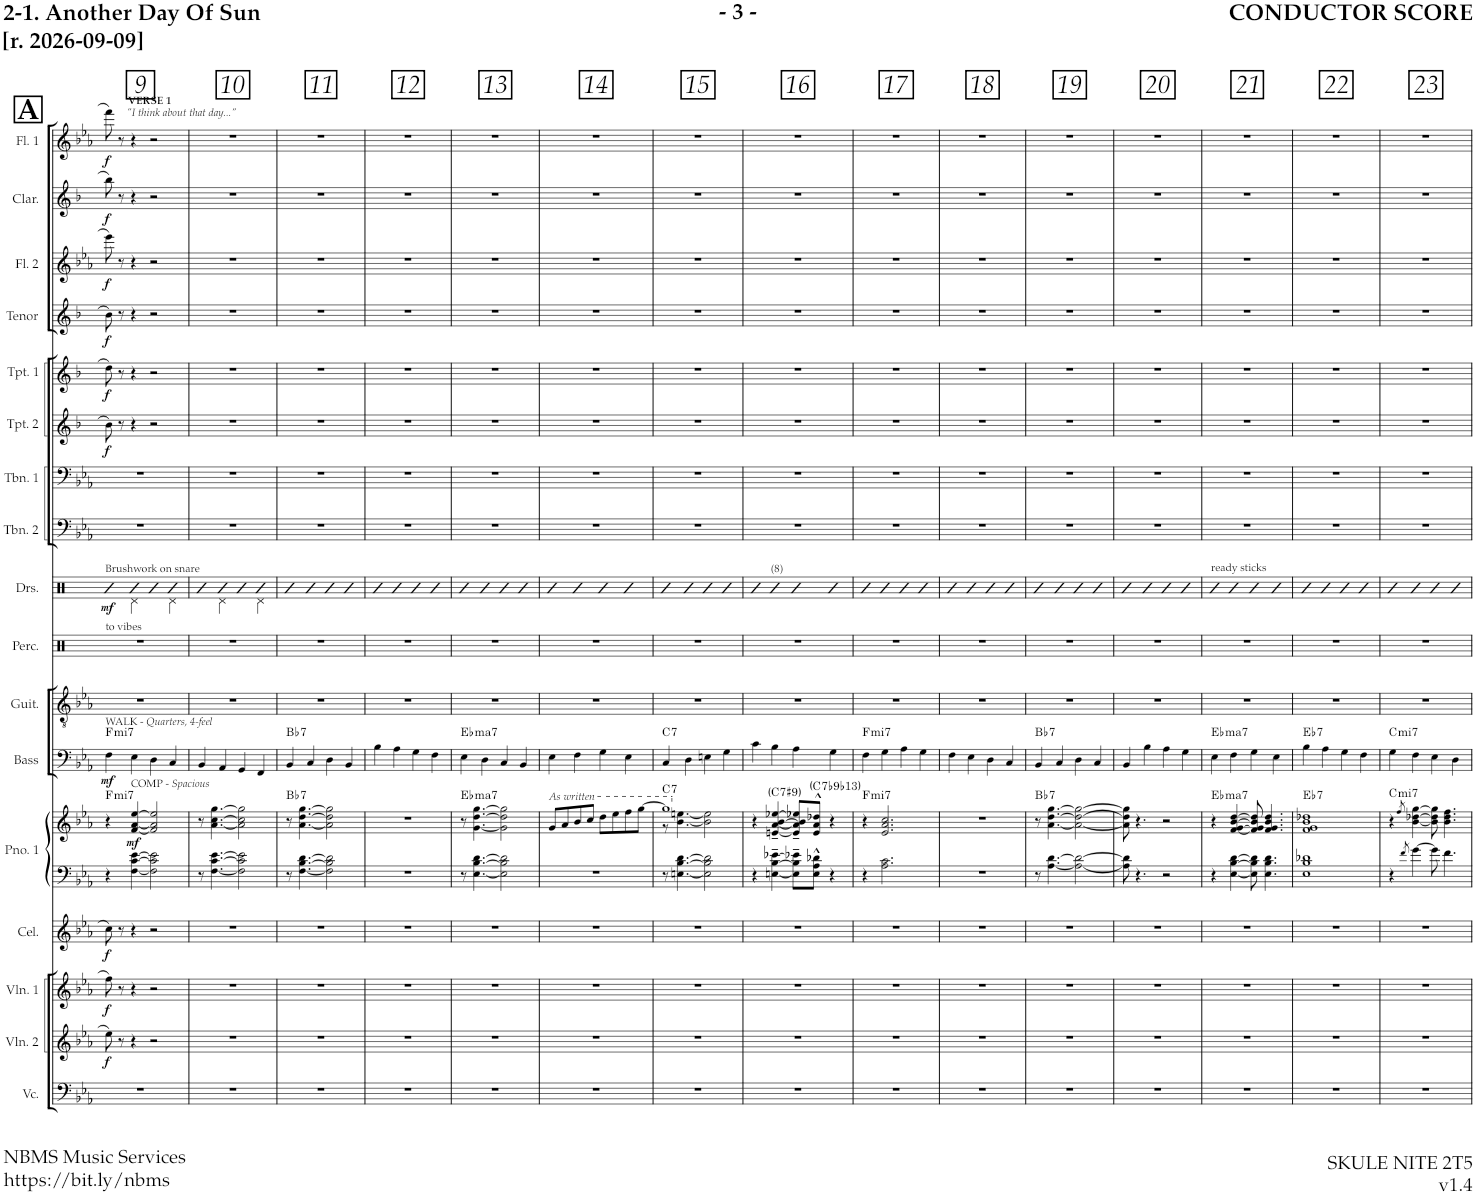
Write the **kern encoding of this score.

**kern	**kern	**dynam	**kern	**dynam	**kern	**dynam	**kern	**kern	**dynam	**harte	**kern	**dynam	**harte	**kern	**kern	**kern	**dynam	**kern	**kern	**kern	**dynam	**kern	**dynam	**kern	**dynam	**kern	**dynam	**kern	**dynam	**kern	**dynam
*part17	*part16	*part16	*part15	*part15	*part14	*part14	*part13	*part13	*part13	*part13	*part12	*part12	*part12	*part11	*part10	*part9	*part9	*part8	*part7	*part6	*part6	*part5	*part5	*part4	*part4	*part3	*part3	*part2	*part2	*part1	*part1
*staff18	*staff17	*staff17	*staff16	*staff16	*staff15	*staff15	*staff14	*staff13	*staff13/14	*	*staff12	*staff12	*	*staff11	*staff10	*staff9	*staff9	*staff8	*staff7	*staff6	*staff6	*staff5	*staff5	*staff4	*staff4	*staff3	*staff3	*staff2	*staff2	*staff1	*staff1
*I"Violoncello	*I"Violin 2	*	*I"Violin 1	*	*I"Piano 2	*	*I"Piano 1	*	*	*	*I"Bass	*	*	*I"Guitar	*I"Percussion	*I"Drumset	*	*I"Trombone 2	*I"Trombone 1	*I"Trumpet 2	*	*I"Trumpet 1	*	*I"REED 4 (Tenor Sax)	*	*I"REED 3 (Alto Sax, Flute)	*	*I"REED 2 (Clarinet)	*	*I"Flute (Doubles Bari Sax)	*
*I'Vc.	*I'Vln. 2	*	*I'Vln. 1	*	*I'Pno. 2	*	*I'Pno. 1	*	*	*	*I'Bass	*	*	*I'Guit.	*I'Perc.	*I'Drs.	*	*I'Tbn. 2	*I'Tbn. 1	*I'Tpt. 2	*	*I'Tpt. 1	*	*I'Tenor	*	*I'Alto	*	*I'Clar.	*	*I'Fl. 1	*
!!LO:PB:g=z
*clefF4	*clefG2	*	*clefG2	*	*clefG2	*	*clefF4	*clefG2	*	*	*clefF4	*	*	*clefGv2	*clefX	*clefX	*	*clefF4	*clefF4	*clefG2	*	*clefG2	*	*clefG2	*	*clefG2	*	*clefG2	*	*clefG2	*
*	*	*	*	*	*Trd-7c-12	*	*	*	*	*	*Trd7c12	*	*	*	*	*	*	*	*	*Trd1c2	*	*Trd1c2	*	*Trd8c14	*	*Trd5c9	*	*Trd1c2	*	*Trd12c21	*
*k[b-e-a-]	*k[b-e-a-]	*	*k[b-e-a-]	*	*k[b-e-a-]	*	*k[b-e-a-]	*k[b-e-a-]	*	*	*k[b-e-a-]	*	*	*k[b-e-a-]	*k[]	*k[]	*	*k[b-e-a-]	*k[b-e-a-]	*k[b-]	*	*k[b-]	*	*k[b-]	*	*k[b-e-a-]	*	*k[b-]	*	*k[b-e-a-]	*
*M2/2	*M2/2	*	*M2/2	*	*M2/2	*	*M2/2	*M2/2	*	*	*M2/2	*	*	*M2/2	*M2/2	*M2/2	*	*M2/2	*M2/2	*M2/2	*	*M2/2	*	*M2/2	*	*M2/2	*	*M2/2	*	*M2/2	*
*met(c|)	*met(c|)	*	*met(c|)	*	*met(c|)	*	*met(c|)	*met(c|)	*	*	*met(c|)	*	*	*met(c|)	*met(c|)	*met(c|)	*	*met(c|)	*met(c|)	*met(c|)	*	*met(c|)	*	*met(c|)	*	*met(c|)	*	*met(c|)	*	*met(c|)	*
!!LO:REH:place=s1:a:B:cj:fs=14:t=A
=9	=9	=9	=9	=9	=9	=9	=9	=9	=9	=9	=9	=9	=9	=9	=9	=9	=9	=9	=9	=9	=9	=9	=9	=9	=9	=9	=9	=9	=9	=9	=9
*	*	*	*	*	*	*	*	*	*	*	*	*	*	*	*	*^	*	*	*	*	*	*	*	*	*	*	*	*	*	*	*
!	!	!	!	!	!	!	!	!	!	!	!	!	!	!	!	!	!	!	!	!	!	!	!	!	!	!	!	!	!	!	!LO:TX:a:B:t=VERSE 1	!
!	!	!	!	!	!	!	!	!	!	!	!	!	!	!	!	!	!	!	!	!	!	!	!	!	!	!	!	!	!	!	!LO:TX:a:i:t="I think about that day..."	!
!	!	!	!	!	!	!	!	!	!	!	!	!	!	!	!	!LO:TX:a:t=Brushwork on snare	!	!	!	!	!	!	!	!	!	!	!	!	!	!	!	!
!	!	!	!	!	!	!	!	!	!	!	!	!	!	!	!LO:TX:a:t=to vibes	!	!	!	!	!	!	!	!	!	!	!	!	!	!	!	!	!
!	!	!	!	!	!	!	!	!	!	!	!LO:TX:a:t=WALK -	!	!	!	!	!	!	!	!	!	!	!	!	!	!	!	!	!	!	!	!	!
!	!	!	!	!	!	!	!	!	!	!	!LO:TX:a:i:t=Quarters, 4-feel	!	!	!	!	!	!	!	!	!	!	!	!	!	!	!	!	!	!	!	!	!
!	!	!LO:DY:b	!	!LO:DY:b	!	!LO:DY:b	!	!	!	!LO:H:kt=mi7	!	!LO:DY:b	!LO:H:kt=mi7	!	!	!	!	!LO:DY:b	!	!	!	!LO:DY:b	!	!LO:DY:b	!	!LO:DY:b	!	!LO:DY:b	!	!LO:DY:b	!	!LO:DY:b
1r	8ee-\	f	8ff\	f	8cc\	f	4r	4r	.	F:min7	4F\	mf	F:min7	1r	1r	4R	4ryy	mf	1r	1r	8b-\	f	8dd\	f	8b-\	f	8eee-\	f	8bb-\	f	8fff\	f
.	8r	.	8r	.	8r	.	.	.	.	.	.	.	.	.	.	.	.	.	.	.	8r	.	8r	.	8r	.	8r	.	8r	.	8r	.
!	!	!	!	!	!	!	!	!LO:TX:a:t=COMP -	!	!	!	!	!	!	!	!	!	!	!	!	!	!	!	!	!	!	!	!	!	!	!	!
!	!	!	!	!	!	!	!	!LO:TX:a:i:t=Spacious	!	!	!	!	!	!	!	!	!	!	!	!	!	!	!	!	!	!	!	!	!	!	!	!
!	!	!	!	!	!	!	!	!	!LO:DY:b	!	!	!	!	!	!	!	!	!	!	!	!	!	!	!	!	!	!	!	!	!	!	!
.	4r	.	4r	.	4r	.	[4F\ [4c\ [4e-\	[4f/ [4a-/ [4ee-/	mf	.	4E-\	.	.	.	.	4R	4Rd\	.	.	.	4r	.	4r	.	4r	.	4r	.	4r	.	4r	.
.	2r	.	2r	.	2r	.	2F\] 2c\] 2e-\]	2f/] 2a-/] 2ee-/]	.	.	4D\	.	.	.	.	4R	4ryy	.	.	.	2r	.	2r	.	2r	.	2r	.	2r	.	2r	.
.	.	.	.	.	.	.	.	.	.	.	4C/	.	.	.	.	4R	4Rd\	.	.	.	.	.	.	.	.	.	.	.	.	.	.	.
=10	=10	=10	=10	=10	=10	=10	=10	=10	=10	=10	=10	=10	=10	=10	=10	=10	=10	=10	=10	=10	=10	=10	=10	=10	=10	=10	=10	=10	=10	=10	=10	=10
1r	1r	.	1r	.	1r	.	8r	8r	.	.	4BB-/	.	.	1r	1r	4R	4ryy	.	1r	1r	1r	.	1r	.	1r	.	1r	.	1r	.	1r	.
.	.	.	.	.	.	.	[4.F\ [4.c\ [4.e-\	[4.a-\ [4.cc\ [4.gg\	.	.	.	.	.	.	.	.	.	.	.	.	.	.	.	.	.	.	.	.	.	.	.	.
.	.	.	.	.	.	.	.	.	.	.	4AA-/	.	.	.	.	4R	4Rd\	.	.	.	.	.	.	.	.	.	.	.	.	.	.	.
.	.	.	.	.	.	.	2F\] 2c\] 2e-\]	2a-\] 2cc\] 2gg\]	.	.	4GG/	.	.	.	.	4R	4ryy	.	.	.	.	.	.	.	.	.	.	.	.	.	.	.
.	.	.	.	.	.	.	.	.	.	.	4FF/	.	.	.	.	4R	4Rd\	.	.	.	.	.	.	.	.	.	.	.	.	.	.	.
=11	=11	=11	=11	=11	=11	=11	=11	=11	=11	=11	=11	=11	=11	=11	=11	=11	=11	=11	=11	=11	=11	=11	=11	=11	=11	=11	=11	=11	=11	=11	=11	=11
!	!	!	!	!	!	!	!	!	!	!LO:H:kt=7	!	!	!LO:H:kt=7	!	!	!	!	!	!	!	!	!	!	!	!	!	!	!	!	!	!	!
1r	1r	.	1r	.	1r	.	8r	8r	.	Bb:7	4BB-/	.	Bb:7	1r	1r	4R	4ryy	.	1r	1r	1r	.	1r	.	1r	.	1r	.	1r	.	1r	.
.	.	.	.	.	.	.	[4.F\ [4.B-\ [4.d\	[4.a-\ [4.dd\ [4.gg\	.	.	.	.	.	.	.	.	.	.	.	.	.	.	.	.	.	.	.	.	.	.	.	.
.	.	.	.	.	.	.	.	.	.	.	4C/	.	.	.	.	4R	4Rd	.	.	.	.	.	.	.	.	.	.	.	.	.	.	.
.	.	.	.	.	.	.	2F\] 2B-\] 2d\]	2a-\] 2dd\] 2gg\]	.	.	4D\	.	.	.	.	4R	4ryy	.	.	.	.	.	.	.	.	.	.	.	.	.	.	.
.	.	.	.	.	.	.	.	.	.	.	4BB-/	.	.	.	.	4R	4Rd	.	.	.	.	.	.	.	.	.	.	.	.	.	.	.
=12	=12	=12	=12	=12	=12	=12	=12	=12	=12	=12	=12	=12	=12	=12	=12	=12	=12	=12	=12	=12	=12	=12	=12	=12	=12	=12	=12	=12	=12	=12	=12	=12
1r	1r	.	1r	.	1r	.	1r	1r	.	.	4B-\	.	.	1r	1r	4R	4ryy	.	1r	1r	1r	.	1r	.	1r	.	1r	.	1r	.	1r	.
.	.	.	.	.	.	.	.	.	.	.	4A-\	.	.	.	.	4R	4Rd	.	.	.	.	.	.	.	.	.	.	.	.	.	.	.
.	.	.	.	.	.	.	.	.	.	.	4G\	.	.	.	.	4R	4ryy	.	.	.	.	.	.	.	.	.	.	.	.	.	.	.
.	.	.	.	.	.	.	.	.	.	.	4F\	.	.	.	.	4R	4Rd	.	.	.	.	.	.	.	.	.	.	.	.	.	.	.
=13	=13	=13	=13	=13	=13	=13	=13	=13	=13	=13	=13	=13	=13	=13	=13	=13	=13	=13	=13	=13	=13	=13	=13	=13	=13	=13	=13	=13	=13	=13	=13	=13
!	!	!	!	!	!	!	!	!	!	!LO:H:kt=ma7	!	!	!LO:H:kt=ma7	!	!	!	!	!	!	!	!	!	!	!	!	!	!	!	!	!	!	!
1r	1r	.	1r	.	1r	.	8r	8r	.	Eb:maj7	4E-\	.	Eb:maj7	1r	1r	4R	4ryy	.	1r	1r	1r	.	1r	.	1r	.	1r	.	1r	.	1r	.
.	.	.	.	.	.	.	[4.E-\ [4.B-\ [4.d\	[4.g\ [4.dd\ [4.gg\	.	.	.	.	.	.	.	.	.	.	.	.	.	.	.	.	.	.	.	.	.	.	.	.
.	.	.	.	.	.	.	.	.	.	.	4D\	.	.	.	.	4R	4Rd	.	.	.	.	.	.	.	.	.	.	.	.	.	.	.
.	.	.	.	.	.	.	2E-\] 2B-\] 2d\]	2g\] 2dd\] 2gg\]	.	.	4C/	.	.	.	.	4R	4ryy	.	.	.	.	.	.	.	.	.	.	.	.	.	.	.
.	.	.	.	.	.	.	.	.	.	.	4BB-/	.	.	.	.	4R	4Rd	.	.	.	.	.	.	.	.	.	.	.	.	.	.	.
=14	=14	=14	=14	=14	=14	=14	=14	=14	=14	=14	=14	=14	=14	=14	=14	=14	=14	=14	=14	=14	=14	=14	=14	=14	=14	=14	=14	=14	=14	=14	=14	=14
!	!	!	!	!	!	!	!	!LO:TX:a:t=As written	!	!	!	!	!	!	!	!	!	!	!	!	!	!	!	!	!	!	!	!	!	!	!	!
1r	1r	.	1r	.	1r	.	1r	8g/L	.	.	4E-\	.	.	1r	1r	4R	4ryy	.	1r	1r	1r	.	1r	.	1r	.	1r	.	1r	.	1r	.
.	.	.	.	.	.	.	.	8a-/	.	.	.	.	.	.	.	.	.	.	.	.	.	.	.	.	.	.	.	.	.	.	.	.
.	.	.	.	.	.	.	.	8b-/	.	.	4F\	.	.	.	.	4R	4Rd	.	.	.	.	.	.	.	.	.	.	.	.	.	.	.
.	.	.	.	.	.	.	.	8cc/J	.	.	.	.	.	.	.	.	.	.	.	.	.	.	.	.	.	.	.	.	.	.	.	.
.	.	.	.	.	.	.	.	8dd\L	.	.	4G\	.	.	.	.	4R	4ryy	.	.	.	.	.	.	.	.	.	.	.	.	.	.	.
.	.	.	.	.	.	.	.	8ee-\	.	.	.	.	.	.	.	.	.	.	.	.	.	.	.	.	.	.	.	.	.	.	.	.
.	.	.	.	.	.	.	.	8ff\	.	.	4E-\	.	.	.	.	4R	4Rd	.	.	.	.	.	.	.	.	.	.	.	.	.	.	.
.	.	.	.	.	.	.	.	[8gg\J	.	.	.	.	.	.	.	.	.	.	.	.	.	.	.	.	.	.	.	.	.	.	.	.
=15	=15	=15	=15	=15	=15	=15	=15	=15	=15	=15	=15	=15	=15	=15	=15	=15	=15	=15	=15	=15	=15	=15	=15	=15	=15	=15	=15	=15	=15	=15	=15	=15
*	*	*	*	*	*	*	*	*^	*	*	*	*	*	*	*	*	*	*	*	*	*	*	*	*	*	*	*	*	*	*	*	*
!	!	!	!	!	!	!	!	!	!	!	!LO:H:kt=7	!	!	!LO:H:kt=7	!	!	!	!	!	!	!	!	!	!	!	!	!	!	!	!	!	!	!
1r	1r	.	1r	.	1r	.	8r	1gg]	8r	.	C:7	4C/	.	C:7	1r	1r	4R	4ryy	.	1r	1r	1r	.	1r	.	1r	.	1r	.	1r	.	1r	.
.	.	.	.	.	.	.	[4.En\ [4.B-\ [4.d\	.	[4.b-\ [4.een\	.	.	.	.	.	.	.	.	.	.	.	.	.	.	.	.	.	.	.	.	.	.	.	.
.	.	.	.	.	.	.	.	.	.	.	.	4D\	.	.	.	.	4R	4Rd	.	.	.	.	.	.	.	.	.	.	.	.	.	.	.
.	.	.	.	.	.	.	2E\] 2B-\] 2d\]	.	2b-\] 2ee\]	.	.	4En\	.	.	.	.	4R	4ryy	.	.	.	.	.	.	.	.	.	.	.	.	.	.	.
.	.	.	.	.	.	.	.	.	.	.	.	4G\	.	.	.	.	4R	4Rd	.	.	.	.	.	.	.	.	.	.	.	.	.	.	.
*	*	*	*	*	*	*	*	*v	*v	*	*	*	*	*	*	*	*	*	*	*	*	*	*	*	*	*	*	*	*	*	*	*	*
=16	=16	=16	=16	=16	=16	=16	=16	=16	=16	=16	=16	=16	=16	=16	=16	=16	=16	=16	=16	=16	=16	=16	=16	=16	=16	=16	=16	=16	=16	=16	=16	=16
1r	1r	.	1r	.	1r	.	4r	4r	.	.	4c\	.	.	1r	1r	4R	4ryy	.	1r	1r	1r	.	1r	.	1r	.	1r	.	1r	.	1r	.
!	!	!	!	!	!	!	!	!	!	!LO:H:kt=7	!	!	!	!	!	!LO:TX:a:t=(8)	!	!	!	!	!	!	!	!	!	!	!	!	!	!	!	!
.	.	.	.	.	.	.	[4En\~ [4B-\~ [4e-X\~	[4en/~ [4a-/~ [4b-/~ [4ee-X/~	.	C:7(#9)	4B-\	.	.	.	.	4R	4Rd	.	.	.	.	.	.	.	.	.	.	.	.	.	.	.
.	.	.	.	.	.	.	8E\]~ 8B-\]~ 8e-X\]~L	8e/]~ 8a-/]~ 8b-/]~ 8ee-X/]~L	.	.	4A-\	.	.	.	.	4R	4ryy	.	.	.	.	.	.	.	.	.	.	.	.	.	.	.
!	!	!	!	!	!	!	!	!	!	!LO:H:kt=7	!	!	!	!	!	!	!	!	!	!	!	!	!	!	!	!	!	!	!	!	!	!
.	.	.	.	.	.	.	8E\^^ 8A-\^^ 8d-X\^^J	8e/^^ 8a-/^^ 8dd-X/^^J	.	C:7(b9,b13)	.	.	.	.	.	.	.	.	.	.	.	.	.	.	.	.	.	.	.	.	.	.
.	.	.	.	.	.	.	4r	4r	.	.	4G\	.	.	.	.	4R	4Rd	.	.	.	.	.	.	.	.	.	.	.	.	.	.	.
=17	=17	=17	=17	=17	=17	=17	=17	=17	=17	=17	=17	=17	=17	=17	=17	=17	=17	=17	=17	=17	=17	=17	=17	=17	=17	=17	=17	=17	=17	=17	=17	=17
!	!	!	!	!	!	!	!	!	!	!LO:H:kt=mi7	!	!	!LO:H:kt=mi7	!	!	!	!	!	!	!	!	!	!	!	!	!	!	!	!	!	!	!
1r	1r	.	1r	.	1r	.	4r	4r	.	F:min7	4F\	.	F:min7	1r	1r	4R	4ryy	.	1r	1r	1r	.	1r	.	1r	.	1r	.	1r	.	1r	.
.	.	.	.	.	.	.	2.A-\ 2.c\	2.e-/ 2.a-/ 2.cc/	.	.	4G\	.	.	.	.	4R	4Rd	.	.	.	.	.	.	.	.	.	.	.	.	.	.	.
.	.	.	.	.	.	.	.	.	.	.	4A-\	.	.	.	.	4R	4ryy	.	.	.	.	.	.	.	.	.	.	.	.	.	.	.
.	.	.	.	.	.	.	.	.	.	.	4G\	.	.	.	.	4R	4Rd	.	.	.	.	.	.	.	.	.	.	.	.	.	.	.
=18	=18	=18	=18	=18	=18	=18	=18	=18	=18	=18	=18	=18	=18	=18	=18	=18	=18	=18	=18	=18	=18	=18	=18	=18	=18	=18	=18	=18	=18	=18	=18	=18
1r	1r	.	1r	.	1r	.	1r	1r	.	.	4F\	.	.	1r	1r	4R	4ryy	.	1r	1r	1r	.	1r	.	1r	.	1r	.	1r	.	1r	.
.	.	.	.	.	.	.	.	.	.	.	4E-\	.	.	.	.	4R	4Rd	.	.	.	.	.	.	.	.	.	.	.	.	.	.	.
.	.	.	.	.	.	.	.	.	.	.	4D\	.	.	.	.	4R	4ryy	.	.	.	.	.	.	.	.	.	.	.	.	.	.	.
.	.	.	.	.	.	.	.	.	.	.	4C/	.	.	.	.	4R	4Rd	.	.	.	.	.	.	.	.	.	.	.	.	.	.	.
=19	=19	=19	=19	=19	=19	=19	=19	=19	=19	=19	=19	=19	=19	=19	=19	=19	=19	=19	=19	=19	=19	=19	=19	=19	=19	=19	=19	=19	=19	=19	=19	=19
!	!	!	!	!	!	!	!	!	!	!LO:H:kt=7	!	!	!LO:H:kt=7	!	!	!	!	!	!	!	!	!	!	!	!	!	!	!	!	!	!	!
1r	1r	.	1r	.	1r	.	8r	8r	.	Bb:7	4BB-/	.	Bb:7	1r	1r	4R	4ryy	.	1r	1r	1r	.	1r	.	1r	.	1r	.	1r	.	1r	.
.	.	.	.	.	.	.	[4.A-\ [4.d\	[4.a-\ [4.dd\ [4.gg\	.	.	.	.	.	.	.	.	.	.	.	.	.	.	.	.	.	.	.	.	.	.	.	.
.	.	.	.	.	.	.	.	.	.	.	4C/	.	.	.	.	4R	4Rd	.	.	.	.	.	.	.	.	.	.	.	.	.	.	.
.	.	.	.	.	.	.	2A-\_ 2d\_	2a-\_ 2dd\_ 2gg\_	.	.	4D\	.	.	.	.	4R	4ryy	.	.	.	.	.	.	.	.	.	.	.	.	.	.	.
.	.	.	.	.	.	.	.	.	.	.	4C/	.	.	.	.	4R	4Rd	.	.	.	.	.	.	.	.	.	.	.	.	.	.	.
=20	=20	=20	=20	=20	=20	=20	=20	=20	=20	=20	=20	=20	=20	=20	=20	=20	=20	=20	=20	=20	=20	=20	=20	=20	=20	=20	=20	=20	=20	=20	=20	=20
1r	1r	.	1r	.	1r	.	8A-\] 8d\]	8a-\] 8dd\] 8gg\]	.	.	4BB-/	.	.	1r	1r	4R	4ryy	.	1r	1r	1r	.	1r	.	1r	.	1r	.	1r	.	1r	.
.	.	.	.	.	.	.	4.r	4.r	.	.	.	.	.	.	.	.	.	.	.	.	.	.	.	.	.	.	.	.	.	.	.	.
.	.	.	.	.	.	.	.	.	.	.	4B-\	.	.	.	.	4R	4Rd	.	.	.	.	.	.	.	.	.	.	.	.	.	.	.
.	.	.	.	.	.	.	2r	2r	.	.	4A-\	.	.	.	.	4R	4ryy	.	.	.	.	.	.	.	.	.	.	.	.	.	.	.
.	.	.	.	.	.	.	.	.	.	.	4G\	.	.	.	.	4R	4Rd	.	.	.	.	.	.	.	.	.	.	.	.	.	.	.
=21	=21	=21	=21	=21	=21	=21	=21	=21	=21	=21	=21	=21	=21	=21	=21	=21	=21	=21	=21	=21	=21	=21	=21	=21	=21	=21	=21	=21	=21	=21	=21	=21
!	!	!	!	!	!	!	!	!	!	!LO:H:kt=ma7	!	!	!LO:H:kt=ma7	!	!	!LO:TX:a:t=ready sticks	!	!	!	!	!	!	!	!	!	!	!	!	!	!	!	!
1r	1r	.	1r	.	1r	.	4r	4r	.	Eb:maj7	4E-\	.	Eb:maj7	1r	1r	4R	4ryy	.	1r	1r	1r	.	1r	.	1r	.	1r	.	1r	.	1r	.
.	.	.	.	.	.	.	[4E-\ [4B-\ [4d\	[4f/ [4g/ [4b-/ [4dd/	.	.	4F\	.	.	.	.	4R	4Rd	.	.	.	.	.	.	.	.	.	.	.	.	.	.	.
.	.	.	.	.	.	.	8E-\] 8B-\] 8d\]	8f/] 8g/] 8b-/] 8dd/]	.	.	4G\	.	.	.	.	4R	4ryy	.	.	.	.	.	.	.	.	.	.	.	.	.	.	.
.	.	.	.	.	.	.	4.E-\ 4.B-\ 4.d\	4.f/ 4.g/ 4.b-/ 4.dd/	.	.	.	.	.	.	.	.	.	.	.	.	.	.	.	.	.	.	.	.	.	.	.	.
.	.	.	.	.	.	.	.	.	.	.	4E-\	.	.	.	.	4R	4Rd	.	.	.	.	.	.	.	.	.	.	.	.	.	.	.
=22	=22	=22	=22	=22	=22	=22	=22	=22	=22	=22	=22	=22	=22	=22	=22	=22	=22	=22	=22	=22	=22	=22	=22	=22	=22	=22	=22	=22	=22	=22	=22	=22
!	!	!	!	!	!	!	!	!	!	!LO:H:kt=7	!	!	!LO:H:kt=7	!	!	!	!	!	!	!	!	!	!	!	!	!	!	!	!	!	!	!
1r	1r	.	1r	.	1r	.	1E- 1B- 1d-X	1f 1g 1b- 1dd-X	.	Eb:7	4B-\	.	Eb:7	1r	1r	4R	4ryy	.	1r	1r	1r	.	1r	.	1r	.	1r	.	1r	.	1r	.
.	.	.	.	.	.	.	.	.	.	.	4A-\	.	.	.	.	4R	4Rd	.	.	.	.	.	.	.	.	.	.	.	.	.	.	.
.	.	.	.	.	.	.	.	.	.	.	4G\	.	.	.	.	4R	4ryy	.	.	.	.	.	.	.	.	.	.	.	.	.	.	.
.	.	.	.	.	.	.	.	.	.	.	4F\	.	.	.	.	4R	4Rd	.	.	.	.	.	.	.	.	.	.	.	.	.	.	.
=23	=23	=23	=23	=23	=23	=23	=23	=23	=23	=23	=23	=23	=23	=23	=23	=23	=23	=23	=23	=23	=23	=23	=23	=23	=23	=23	=23	=23	=23	=23	=23	=23
!	!	!	!	!	!	!	!	!	!	!LO:H:kt=mi7	!	!	!LO:H:kt=mi7	!	!	!	!	!	!	!	!	!	!	!	!	!	!	!	!	!	!	!
1r	1r	.	1r	.	1r	.	4r	4r	.	C:min7	4G\	.	C:min7	1r	1r	4R	4ryy	.	1r	1r	1r	.	1r	.	1r	.	1r	.	1r	.	1r	.
.	.	.	.	.	.	.	8qf/	8qff/	.	.	.	.	.	.	.	.	.	.	.	.	.	.	.	.	.	.	.	.	.	.	.	.
.	.	.	.	.	.	.	[4g\	[4b-\ [4dd-X\ [4gg\	.	.	4F\	.	.	.	.	4R	4Rd	.	.	.	.	.	.	.	.	.	.	.	.	.	.	.
.	.	.	.	.	.	.	8g\]	8b-\] 8dd-\] 8gg\]	.	.	4E-\	.	.	.	.	4R	4ryy	.	.	.	.	.	.	.	.	.	.	.	.	.	.	.
.	.	.	.	.	.	.	4.f\	4.b-\ 4.dd-\ 4.ff\	.	.	.	.	.	.	.	.	.	.	.	.	.	.	.	.	.	.	.	.	.	.	.	.
.	.	.	.	.	.	.	.	.	.	.	4D\	.	.	.	.	4R	4Rd	.	.	.	.	.	.	.	.	.	.	.	.	.	.	.
*	*	*	*	*	*	*	*	*	*	*	*	*	*	*	*	*v	*v	*	*	*	*	*	*	*	*	*	*	*	*	*	*	*
=	=	=	=	=	=	=	=	=	=	=	=	=	=	=	=	=	=	=	=	=	=	=	=	=	=	=	=	=	=	=	=
*-	*-	*-	*-	*-	*-	*-	*-	*-	*-	*-	*-	*-	*-	*-	*-	*-	*-	*-	*-	*-	*-	*-	*-	*-	*-	*-	*-	*-	*-	*-	*-
